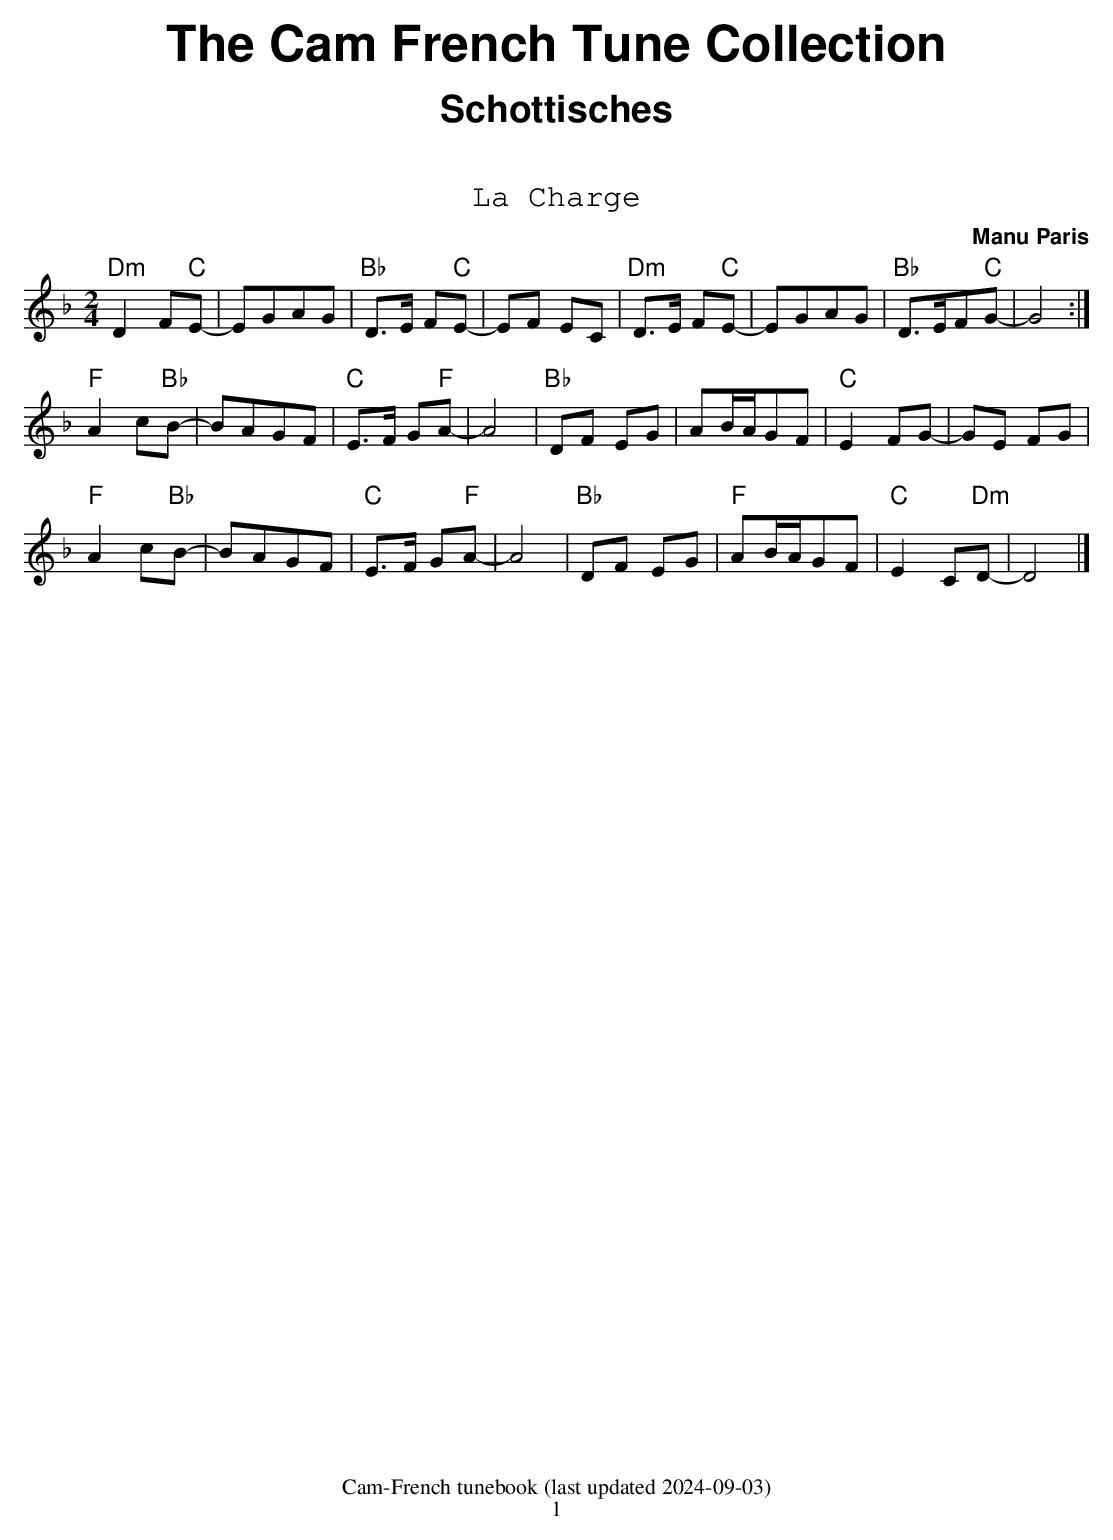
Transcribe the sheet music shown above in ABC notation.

X:1
T:La Charge
C:Manu Paris
Q:1/4=150
M:2/4
L:1/8
K:Dm
"Dm"D2F"C"E-| EGAG|"Bb"D3/2E/2 F"C"E-|EF EC|\
"Dm"D3/2E/2 F"C"E-|EGAG|"Bb"D3/2E/2F"C"G- |G4:|
"F"A2 c"Bb"B-|BAGF|"C"E3/2F/2 G"F"A-|A4|"Bb"DF EG|AB/A/GF|"C"E2FG-|GE FG|
"F"A2 c"Bb"B-|BAGF|"C"E3/2F/2 G"F"A-|A4|"Bb"DF EG|"F"AB/A/GF|"C"E2C"Dm"D-|D4|]
